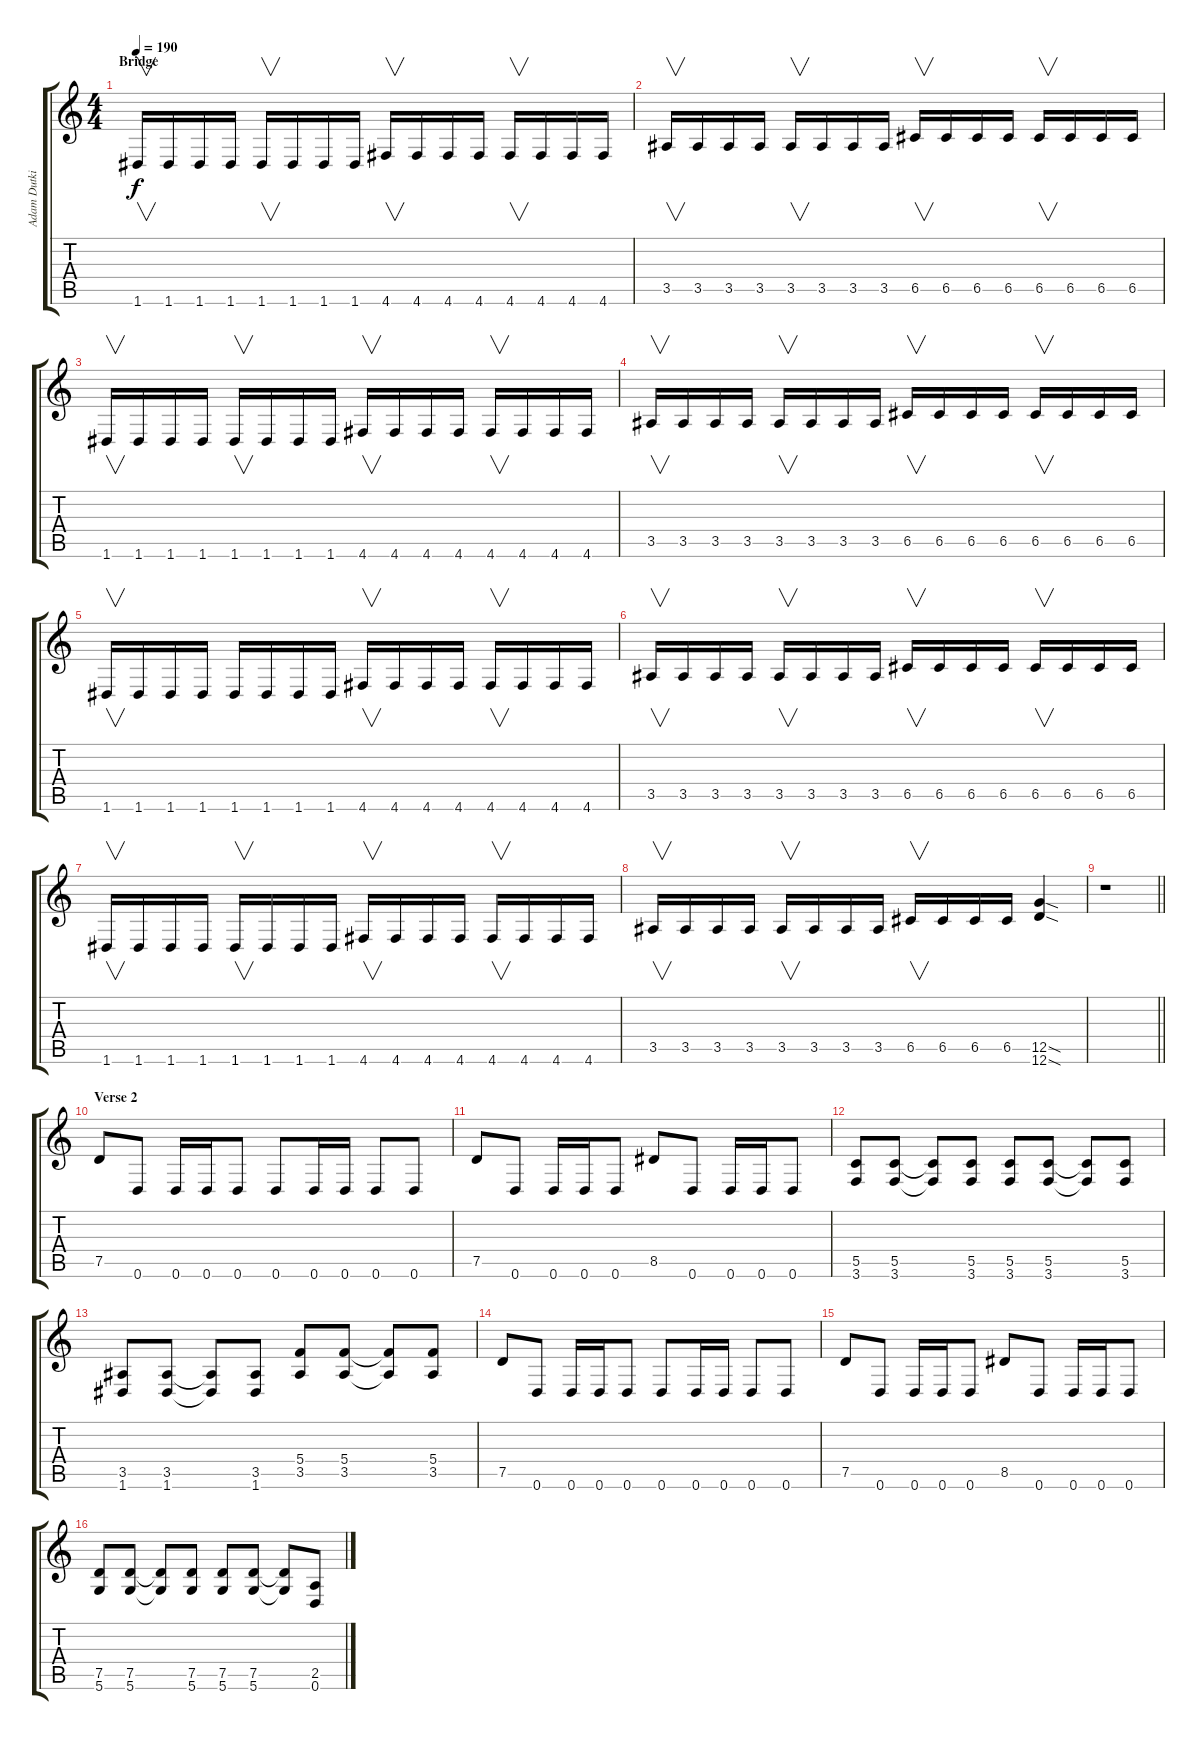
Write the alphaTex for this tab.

\track ("Adam Dutkiewicz" "Adam Dutki") {instrument distortionguitar}
\staff {score tabs}
\tuning (D4 A3 F3 C3 G2 D2) {hide}
\ts (4 4)
\section ("" "Bridge")
\tempo 190
\clef g2
\ks c
1.6.16{v dy f} 1.6.16 1.6.16 1.6.16 1.6.16{v} 1.6.16 1.6.16 1.6.16 4.6.16{v} 4.6.16 4.6.16 4.6.16 4.6.16{v} 4.6.16 4.6.16 4.6.16 |
3.5.16{v} 3.5.16 3.5.16 3.5.16 3.5.16{v} 3.5.16 3.5.16 3.5.16 6.5.16{v} 6.5.16 6.5.16 6.5.16 6.5.16{v} 6.5.16 6.5.16 6.5.16 |
1.6.16{v} 1.6.16 1.6.16 1.6.16 1.6.16{v} 1.6.16 1.6.16 1.6.16 4.6.16{v} 4.6.16 4.6.16 4.6.16 4.6.16{v} 4.6.16 4.6.16 4.6.16 |
3.5.16{v} 3.5.16 3.5.16 3.5.16 3.5.16{v} 3.5.16 3.5.16 3.5.16 6.5.16{v} 6.5.16 6.5.16 6.5.16 6.5.16{v} 6.5.16 6.5.16 6.5.16 |
1.6.16{v} 1.6.16 1.6.16 1.6.16 1.6.16 1.6.16 1.6.16 1.6.16 4.6.16{v} 4.6.16 4.6.16 4.6.16 4.6.16{v} 4.6.16 4.6.16 4.6.16 |
3.5.16{v} 3.5.16 3.5.16 3.5.16 3.5.16{v} 3.5.16 3.5.16 3.5.16 6.5.16{v} 6.5.16 6.5.16 6.5.16 6.5.16{v} 6.5.16 6.5.16 6.5.16 |
1.6.16{v} 1.6.16 1.6.16 1.6.16 1.6.16{v} 1.6.16 1.6.16 1.6.16 4.6.16{v} 4.6.16 4.6.16 4.6.16 4.6.16{v} 4.6.16 4.6.16 4.6.16 |
3.5.16{v} 3.5.16 3.5.16 3.5.16 3.5.16{v} 3.5.16 3.5.16 3.5.16 6.5.16{v} 6.5.16 6.5.16 6.5.16 (12.5{sod} 12.6{sod}).4 |
\barLineRight lightlight
r.1 |
\section ("" "Verse 2")
7.5.8 0.6.8 0.6.16 0.6.16 0.6.8 0.6.8 0.6.16 0.6.16 0.6.8 0.6.8 |
7.5.8 0.6.8 0.6.16 0.6.16 0.6.8 8.5.8 0.6.8 0.6.16 0.6.16 0.6.8 |
(5.5 3.6).8 (5.5 3.6).8 (5.5{t} 3.6{t}).8 (5.5 3.6).8 (5.5 3.6).8 (5.5 3.6).8 (5.5{t} 3.6{t}).8 (5.5 3.6).8 |
(3.5 1.6).8 (3.5 1.6).8 (3.5{t} 1.6{t}).8 (3.5 1.6).8 (5.4 3.5).8 (5.4 3.5).8 (5.4{t} 3.5{t}).8 (5.4 3.5).8 |
7.5.8 0.6.8 0.6.16 0.6.16 0.6.8 0.6.8 0.6.16 0.6.16 0.6.8 0.6.8 |
7.5.8 0.6.8 0.6.16 0.6.16 0.6.8 8.5.8 0.6.8 0.6.16 0.6.16 0.6.8 |
(7.5 5.6).8 (7.5 5.6).8 (7.5{t} 5.6{t}).8 (7.5 5.6).8 (7.5 5.6).8 (7.5 5.6).8 (7.5{t} 5.6{t}).8 (2.5 0.6).8
